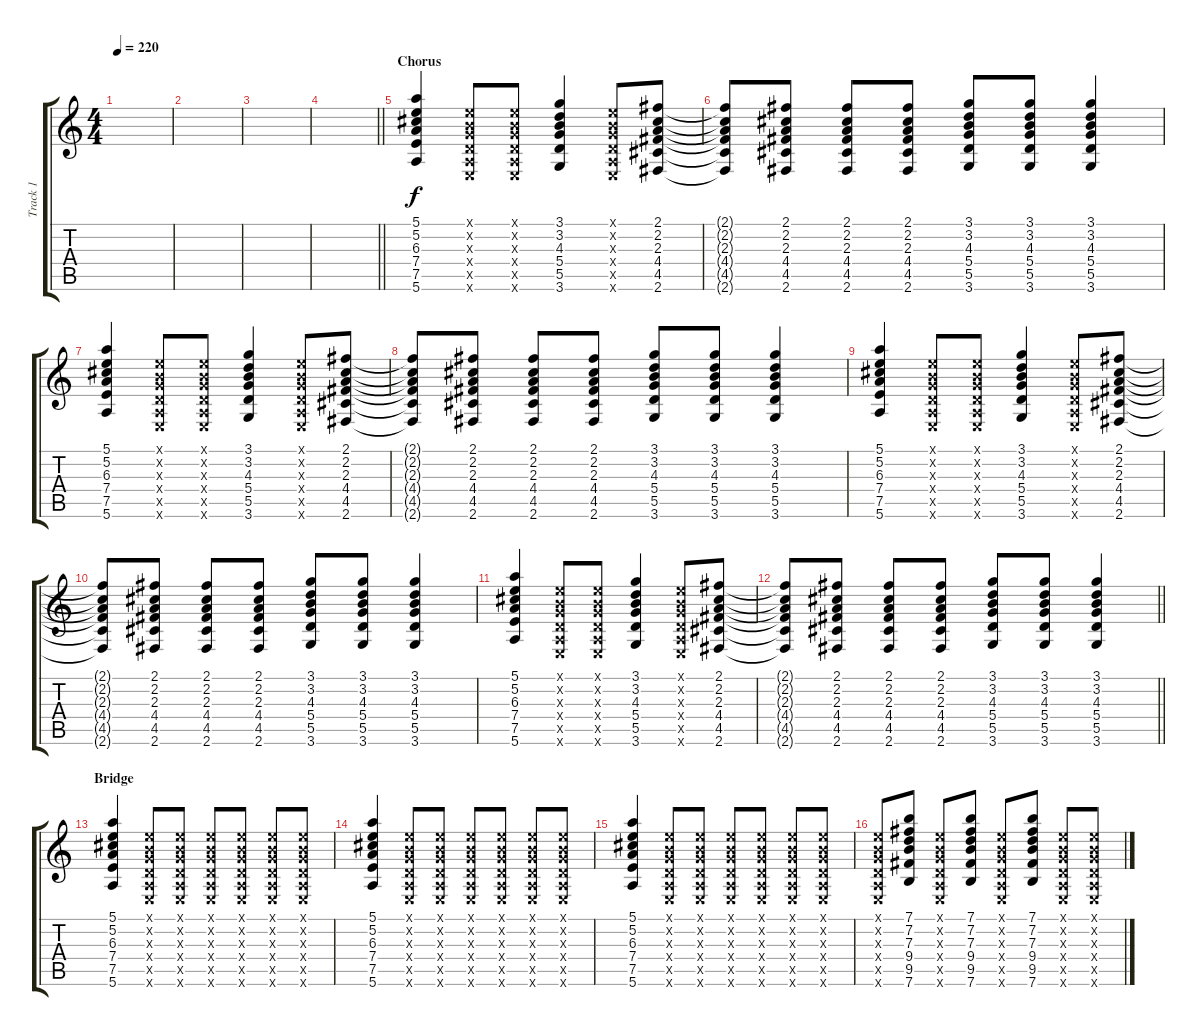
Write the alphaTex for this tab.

\track ("Track 1" "Track 1") {instrument electricguitarclean}
\staff {score tabs}
\tuning (E4 B3 G3 D3 A2 E2) {hide}
\ts (4 4)
\tempo 220
\clef g2
\ks c
|
|
|
\barLineRight lightlight
|
\section ("" "Chorus")
(5.1 5.2 6.3 7.4 7.5 5.6).4 (0.1{x} 0.2{x} 0.3{x} 0.4{x} 0.5{x} 0.6{x}).8 (0.1{x} 0.2{x} 0.3{x} 0.4{x} 0.5{x} 0.6{x}).8 (3.1 3.2 4.3 5.4 5.5 3.6).4 (0.1{x} 0.2{x} 0.3{x} 0.4{x} 0.5{x} 0.6{x}).8 (2.1 2.2 2.3 4.4 4.5 2.6).8 |
(2.1{t} 2.2{t} 2.3{t} 4.4{t} 4.5{t} 2.6{t}).8 (2.1 2.2 2.3 4.4 4.5 2.6).8 (2.1 2.2 2.3 4.4 4.5 2.6).8 (2.1 2.2 2.3 4.4 4.5 2.6).8 (3.1 3.2 4.3 5.4 5.5 3.6).8 (3.1 3.2 4.3 5.4 5.5 3.6).8 (3.1 3.2 4.3 5.4 5.5 3.6).4 |
(5.1 5.2 6.3 7.4 7.5 5.6).4 (0.1{x} 0.2{x} 0.3{x} 0.4{x} 0.5{x} 0.6{x}).8 (0.1{x} 0.2{x} 0.3{x} 0.4{x} 0.5{x} 0.6{x}).8 (3.1 3.2 4.3 5.4 5.5 3.6).4 (0.1{x} 0.2{x} 0.3{x} 0.4{x} 0.5{x} 0.6{x}).8 (2.1 2.2 2.3 4.4 4.5 2.6).8 |
(2.1{t} 2.2{t} 2.3{t} 4.4{t} 4.5{t} 2.6{t}).8 (2.1 2.2 2.3 4.4 4.5 2.6).8 (2.1 2.2 2.3 4.4 4.5 2.6).8 (2.1 2.2 2.3 4.4 4.5 2.6).8 (3.1 3.2 4.3 5.4 5.5 3.6).8 (3.1 3.2 4.3 5.4 5.5 3.6).8 (3.1 3.2 4.3 5.4 5.5 3.6).4 |
(5.1 5.2 6.3 7.4 7.5 5.6).4 (0.1{x} 0.2{x} 0.3{x} 0.4{x} 0.5{x} 0.6{x}).8 (0.1{x} 0.2{x} 0.3{x} 0.4{x} 0.5{x} 0.6{x}).8 (3.1 3.2 4.3 5.4 5.5 3.6).4 (0.1{x} 0.2{x} 0.3{x} 0.4{x} 0.5{x} 0.6{x}).8 (2.1 2.2 2.3 4.4 4.5 2.6).8 |
(2.1{t} 2.2{t} 2.3{t} 4.4{t} 4.5{t} 2.6{t}).8 (2.1 2.2 2.3 4.4 4.5 2.6).8 (2.1 2.2 2.3 4.4 4.5 2.6).8 (2.1 2.2 2.3 4.4 4.5 2.6).8 (3.1 3.2 4.3 5.4 5.5 3.6).8 (3.1 3.2 4.3 5.4 5.5 3.6).8 (3.1 3.2 4.3 5.4 5.5 3.6).4 |
(5.1 5.2 6.3 7.4 7.5 5.6).4 (0.1{x} 0.2{x} 0.3{x} 0.4{x} 0.5{x} 0.6{x}).8 (0.1{x} 0.2{x} 0.3{x} 0.4{x} 0.5{x} 0.6{x}).8 (3.1 3.2 4.3 5.4 5.5 3.6).4 (0.1{x} 0.2{x} 0.3{x} 0.4{x} 0.5{x} 0.6{x}).8 (2.1 2.2 2.3 4.4 4.5 2.6).8 |
\barLineRight lightlight
(2.1{t} 2.2{t} 2.3{t} 4.4{t} 4.5{t} 2.6{t}).8 (2.1 2.2 2.3 4.4 4.5 2.6).8 (2.1 2.2 2.3 4.4 4.5 2.6).8 (2.1 2.2 2.3 4.4 4.5 2.6).8 (3.1 3.2 4.3 5.4 5.5 3.6).8 (3.1 3.2 4.3 5.4 5.5 3.6).8 (3.1 3.2 4.3 5.4 5.5 3.6).4 |
\section ("" "Bridge")
(5.1 5.2 6.3 7.4 7.5 5.6).4 (0.1{x} 0.2{x} 0.3{x} 0.4{x} 0.5{x} 0.6{x}).8 (0.1{x} 0.2{x} 0.3{x} 0.4{x} 0.5{x} 0.6{x}).8 (0.1{x} 0.2{x} 0.3{x} 0.4{x} 0.5{x} 0.6{x}).8 (0.1{x} 0.2{x} 0.3{x} 0.4{x} 0.5{x} 0.6{x}).8 (0.1{x} 0.2{x} 0.3{x} 0.4{x} 0.5{x} 0.6{x}).8 (0.1{x} 0.2{x} 0.3{x} 0.4{x} 0.5{x} 0.6{x}).8 |
(5.1 5.2 6.3 7.4 7.5 5.6).4 (0.1{x} 0.2{x} 0.3{x} 0.4{x} 0.5{x} 0.6{x}).8 (0.1{x} 0.2{x} 0.3{x} 0.4{x} 0.5{x} 0.6{x}).8 (0.1{x} 0.2{x} 0.3{x} 0.4{x} 0.5{x} 0.6{x}).8 (0.1{x} 0.2{x} 0.3{x} 0.4{x} 0.5{x} 0.6{x}).8 (0.1{x} 0.2{x} 0.3{x} 0.4{x} 0.5{x} 0.6{x}).8 (0.1{x} 0.2{x} 0.3{x} 0.4{x} 0.5{x} 0.6{x}).8 |
(5.1 5.2 6.3 7.4 7.5 5.6).4 (0.1{x} 0.2{x} 0.3{x} 0.4{x} 0.5{x} 0.6{x}).8 (0.1{x} 0.2{x} 0.3{x} 0.4{x} 0.5{x} 0.6{x}).8 (0.1{x} 0.2{x} 0.3{x} 0.4{x} 0.5{x} 0.6{x}).8 (0.1{x} 0.2{x} 0.3{x} 0.4{x} 0.5{x} 0.6{x}).8 (0.1{x} 0.2{x} 0.3{x} 0.4{x} 0.5{x} 0.6{x}).8 (0.1{x} 0.2{x} 0.3{x} 0.4{x} 0.5{x} 0.6{x}).8 |
(0.1{x} 0.2{x} 0.3{x} 0.4{x} 0.5{x} 0.6{x}).8 (7.1 7.2 7.3 9.4 9.5 7.6).8 (0.1{x} 0.2{x} 0.3{x} 0.4{x} 0.5{x} 0.6{x}).8 (7.1 7.2 7.3 9.4 9.5 7.6).8 (0.1{x} 0.2{x} 0.3{x} 0.4{x} 0.5{x} 0.6{x}).8 (7.1 7.2 7.3 9.4 9.5 7.6).8 (0.1{x} 0.2{x} 0.3{x} 0.4{x} 0.5{x} 0.6{x}).8 (0.1{x} 0.2{x} 0.3{x} 0.4{x} 0.5{x} 0.6{x}).8
